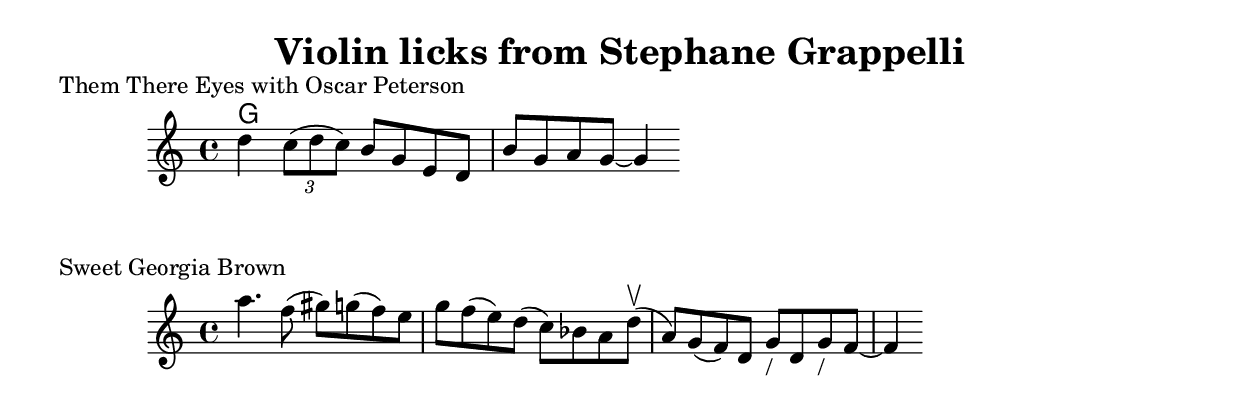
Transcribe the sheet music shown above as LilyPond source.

\version "2.19.35"
\language "english"
\header {
  title = "Violin licks from Stephane Grappelli"
}

global = {
  \time 4/4
}

lick_ThemThereEyes_Chords = \chordmode {
  \global
  g1

}

lick_ThemThereEyes_Melody = \relative c'' {
  \key c \major
  d4  \tuplet 3/2 { c8( d c)} b8 g e d 
  b' g a g8 ~ g4
}

\markup "Them There Eyes with Oscar Peterson"
\score {
  <<
    \new ChordNames {\lick_ThemThereEyes_Chords  }
    \new Staff      { \lick_ThemThereEyes_Melody }
  >>
  \layout { }
}


\markup "Sweet Georgia Brown"
lick_SweetGeorgiaBrown_Chords = \chordmode {

}
lick_SweetGeorgiaBrown_Melody = \relative c'' {
  \key c \major
  a'4. f8( gs) g( f) e 
  g f( e) d( c)   bf a  d\upbow( 
  a) g( f) d g_"/" d g_"/" f8 ~f4
}

\score {
  <<
    \new ChordNames {\lick_SweetGeorgiaBrown_Chords  }
    \new Staff      {\lick_SweetGeorgiaBrown_Melody }
  >>
  \layout { }
}
